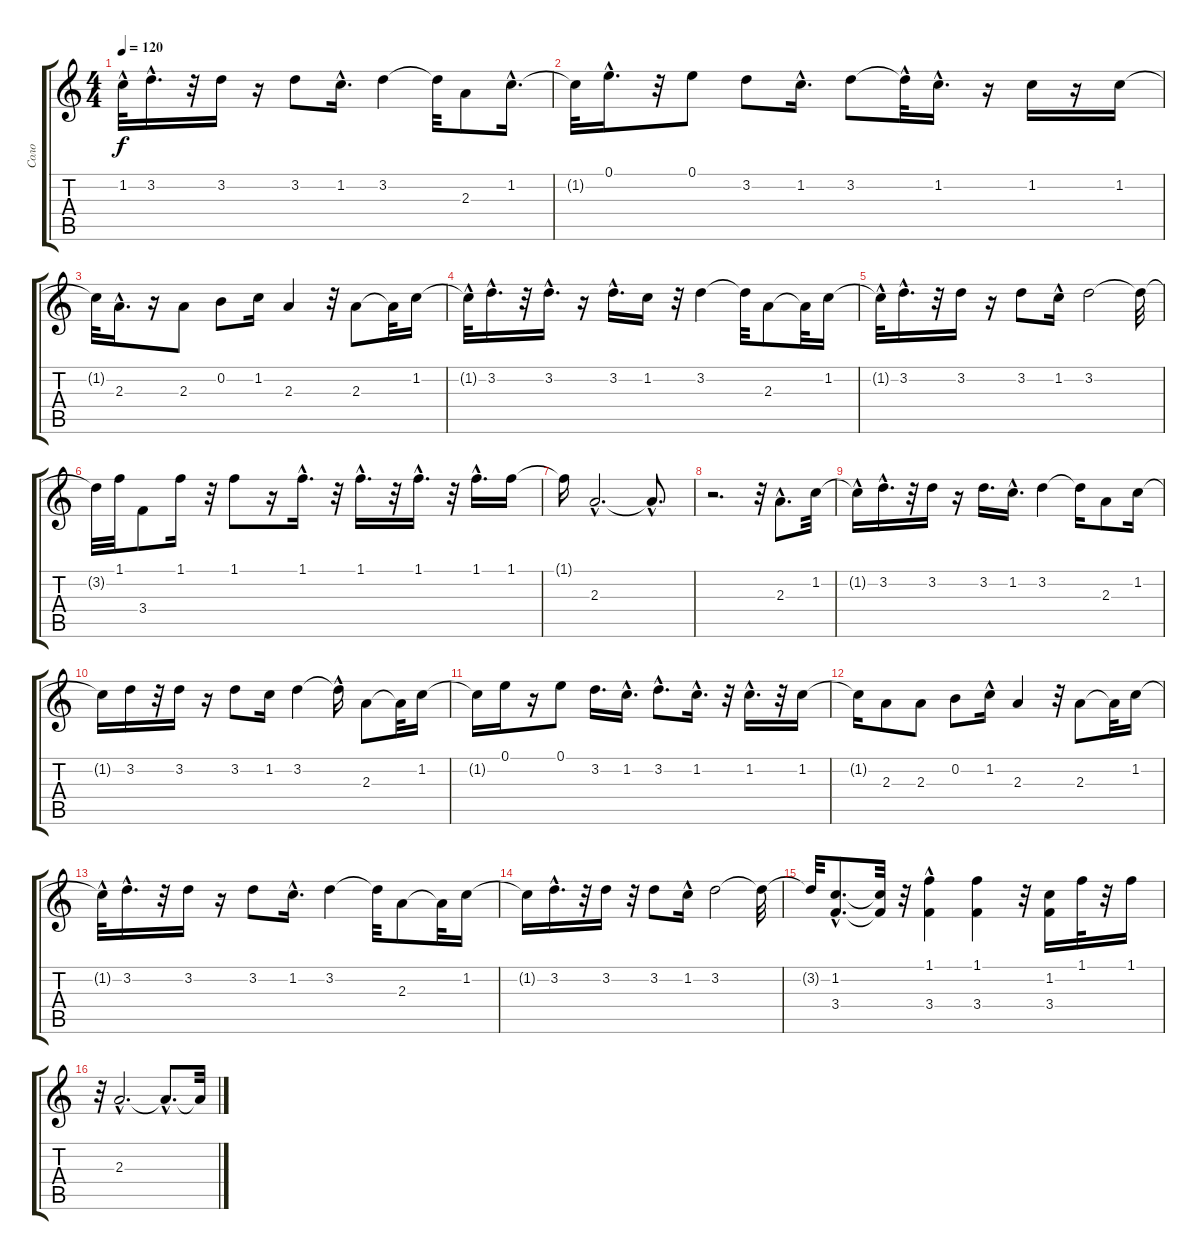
\track ("Соло" "Соло") {instrument distortionguitar}
\staff {score tabs}
\tuning (E4 B3 G3 D3 A2 E2) {hide}
\ts (4 4)
\tempo 120
\clef g2
\ks c
1.2{hac t}.32{dy f} 3.2{hac}.16{d} r.32 3.2.16 r.16 3.2.8 1.2{hac}.16{d} 3.2.4 3.2{t}.32 2.3.8 1.2{hac}.16{d} |
1.2{t}.32 0.1{hac}.16{d} r.32 0.1.8 3.2.8 1.2{hac}.16{d} 3.2.8 3.2{hac t}.32 1.2{hac}.16{d} r.16 1.2.16 r.16 1.2.16 |
1.2{t}.32 2.3{hac}.16{d} r.16 2.3.8 0.2.8 1.2.16 2.3.4 r.32 2.3.8 2.3{t}.32 1.2.16 |
1.2{hac t}.32 3.2{hac}.16{d} r.32 3.2{hac}.16{d} r.16 3.2{hac}.16{d} 1.2.16 r.32 3.2.4 3.2{t}.32 2.3.8 2.3{t}.32 1.2.16 |
1.2{hac t}.32 3.2{hac}.16{d} r.32 3.2.16 r.16 3.2.8 1.2{hac}.16 3.2.2 3.2{t}.32 |
3.2{t}.32 1.1.32 3.4.8 1.1.16 r.32 1.1.8 r.16 1.1{hac}.16{d} r.32 1.1{hac}.16{d} r.32 1.1{hac}.16{d} r.32 1.1{hac}.16{d} 1.1.16 |
1.1{t}.16 2.3{hac}.2{d} 2.3{hac t}.8{d} |
r.2{d} r.32 2.3{hac}.8{d} 1.2.32 |
1.2{hac t}.16 3.2{hac}.16{d} r.32 3.2.16 r.16 3.2.16{d} 1.2{hac}.16{d} 3.2.4 3.2{t}.16 2.3.8 1.2.16 |
1.2{t}.16 3.2.16 r.32 3.2.16 r.16 3.2.8 1.2.16 3.2.4 3.2{hac t}.16 2.3.8 2.3{t}.32 1.2.16 |
1.2{t}.16 0.1.16 r.16 0.1.8 3.2.16{d} 1.2{hac}.16{d} 3.2{hac}.8{d} 1.2{hac}.16{d} r.32 1.2{hac}.16{d} r.32 1.2.16 |
1.2{t}.16 2.3.8 2.3.8 0.2.8 1.2{hac}.16 2.3.4 r.32 2.3.8 2.3{t}.32 1.2.16 |
1.2{hac t}.32 3.2{hac}.16{d} r.32 3.2.16 r.16 3.2.8 1.2{hac}.16{d} 3.2.4 3.2{t}.32 2.3.8 2.3{t}.32 1.2.16 |
1.2{t}.16 3.2{hac}.16{d} r.32 3.2.16 r.32 3.2.8 1.2{hac}.16 3.2.2 3.2{t}.32 |
3.2{t}.32 (1.2{hac} 3.4{hac}).8{d} (1.2{t} 3.4{t}).32 r.32 (1.1{hac} 3.4).4 (1.1 3.4).4 r.32 (1.2 3.4).16 1.1.32 r.32 1.1.16 |
r.32 2.3{hac}.2{d} 2.3{hac t}.8{d} 2.3{t}.32
